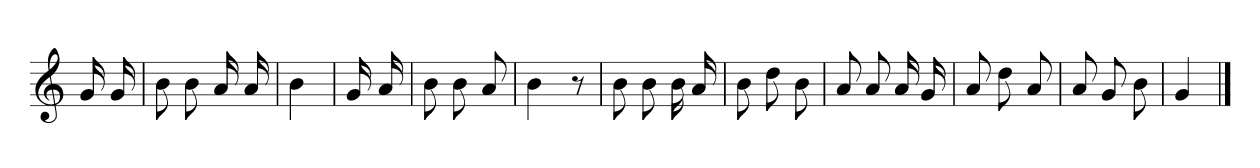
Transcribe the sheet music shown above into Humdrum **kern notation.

**kern
*part1
*staff1
*clefG2
*k[]
=
16g
16g
=1
8b
8b
16a
16a
=2
4b
=3
16g
16a
=4
8b
8b
8a
=5
4b
8r
=6
8b
8b
16b
16a
=7
8b
8dd
8b
=8
8a
8a
16a
16g
=9
8a
8dd
8a
=10
8a
8g
8b
=11
4g
==
*-
